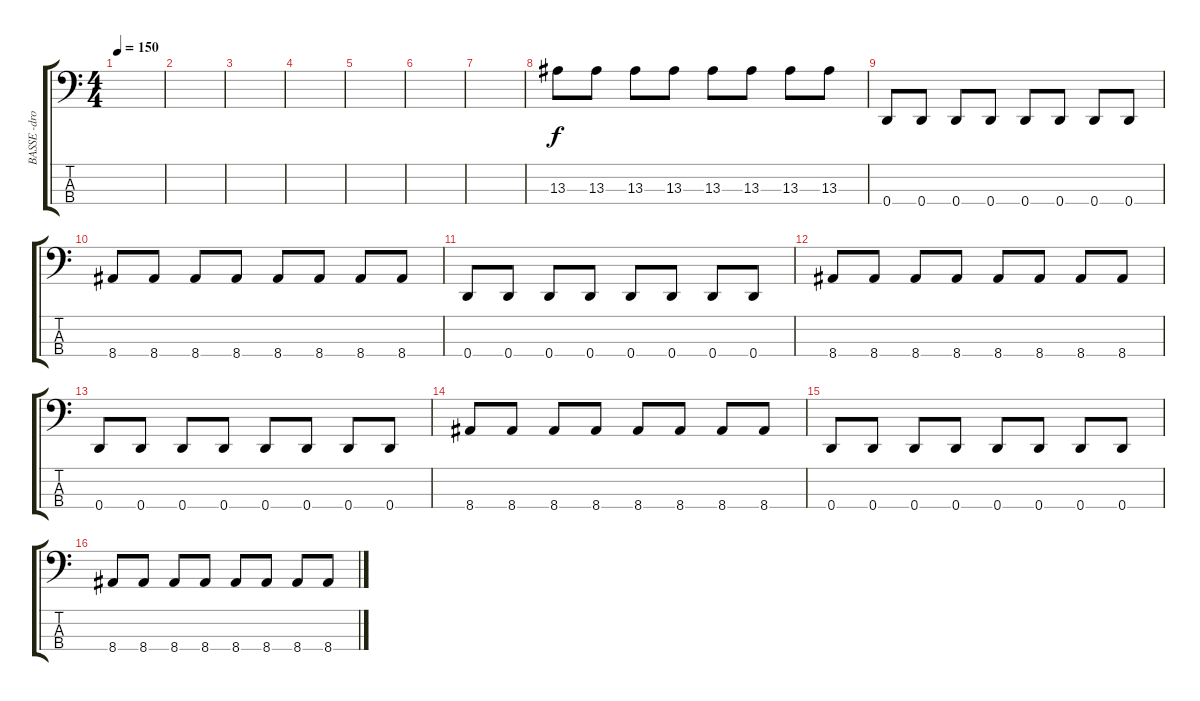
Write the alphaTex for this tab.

\track ("BASSE -drop D-" "BASSE -dro") {instrument electricbassfinger}
\staff {score tabs}
\tuning (G2 D2 A1 D1) {hide}
\ts (4 4)
\tempo 150
\clef f4
\ks c
|
|
|
|
|
|
|
13.3.8 13.3.8 13.3.8 13.3.8 13.3.8 13.3.8 13.3.8 13.3.8 |
0.4.8 0.4.8 0.4.8 0.4.8 0.4.8 0.4.8 0.4.8 0.4.8 |
8.4.8 8.4.8 8.4.8 8.4.8 8.4.8 8.4.8 8.4.8 8.4.8 |
0.4.8 0.4.8 0.4.8 0.4.8 0.4.8 0.4.8 0.4.8 0.4.8 |
8.4.8 8.4.8 8.4.8 8.4.8 8.4.8 8.4.8 8.4.8 8.4.8 |
0.4.8 0.4.8 0.4.8 0.4.8 0.4.8 0.4.8 0.4.8 0.4.8 |
8.4.8 8.4.8 8.4.8 8.4.8 8.4.8 8.4.8 8.4.8 8.4.8 |
0.4.8 0.4.8 0.4.8 0.4.8 0.4.8 0.4.8 0.4.8 0.4.8 |
8.4.8 8.4.8 8.4.8 8.4.8 8.4.8 8.4.8 8.4.8 8.4.8
